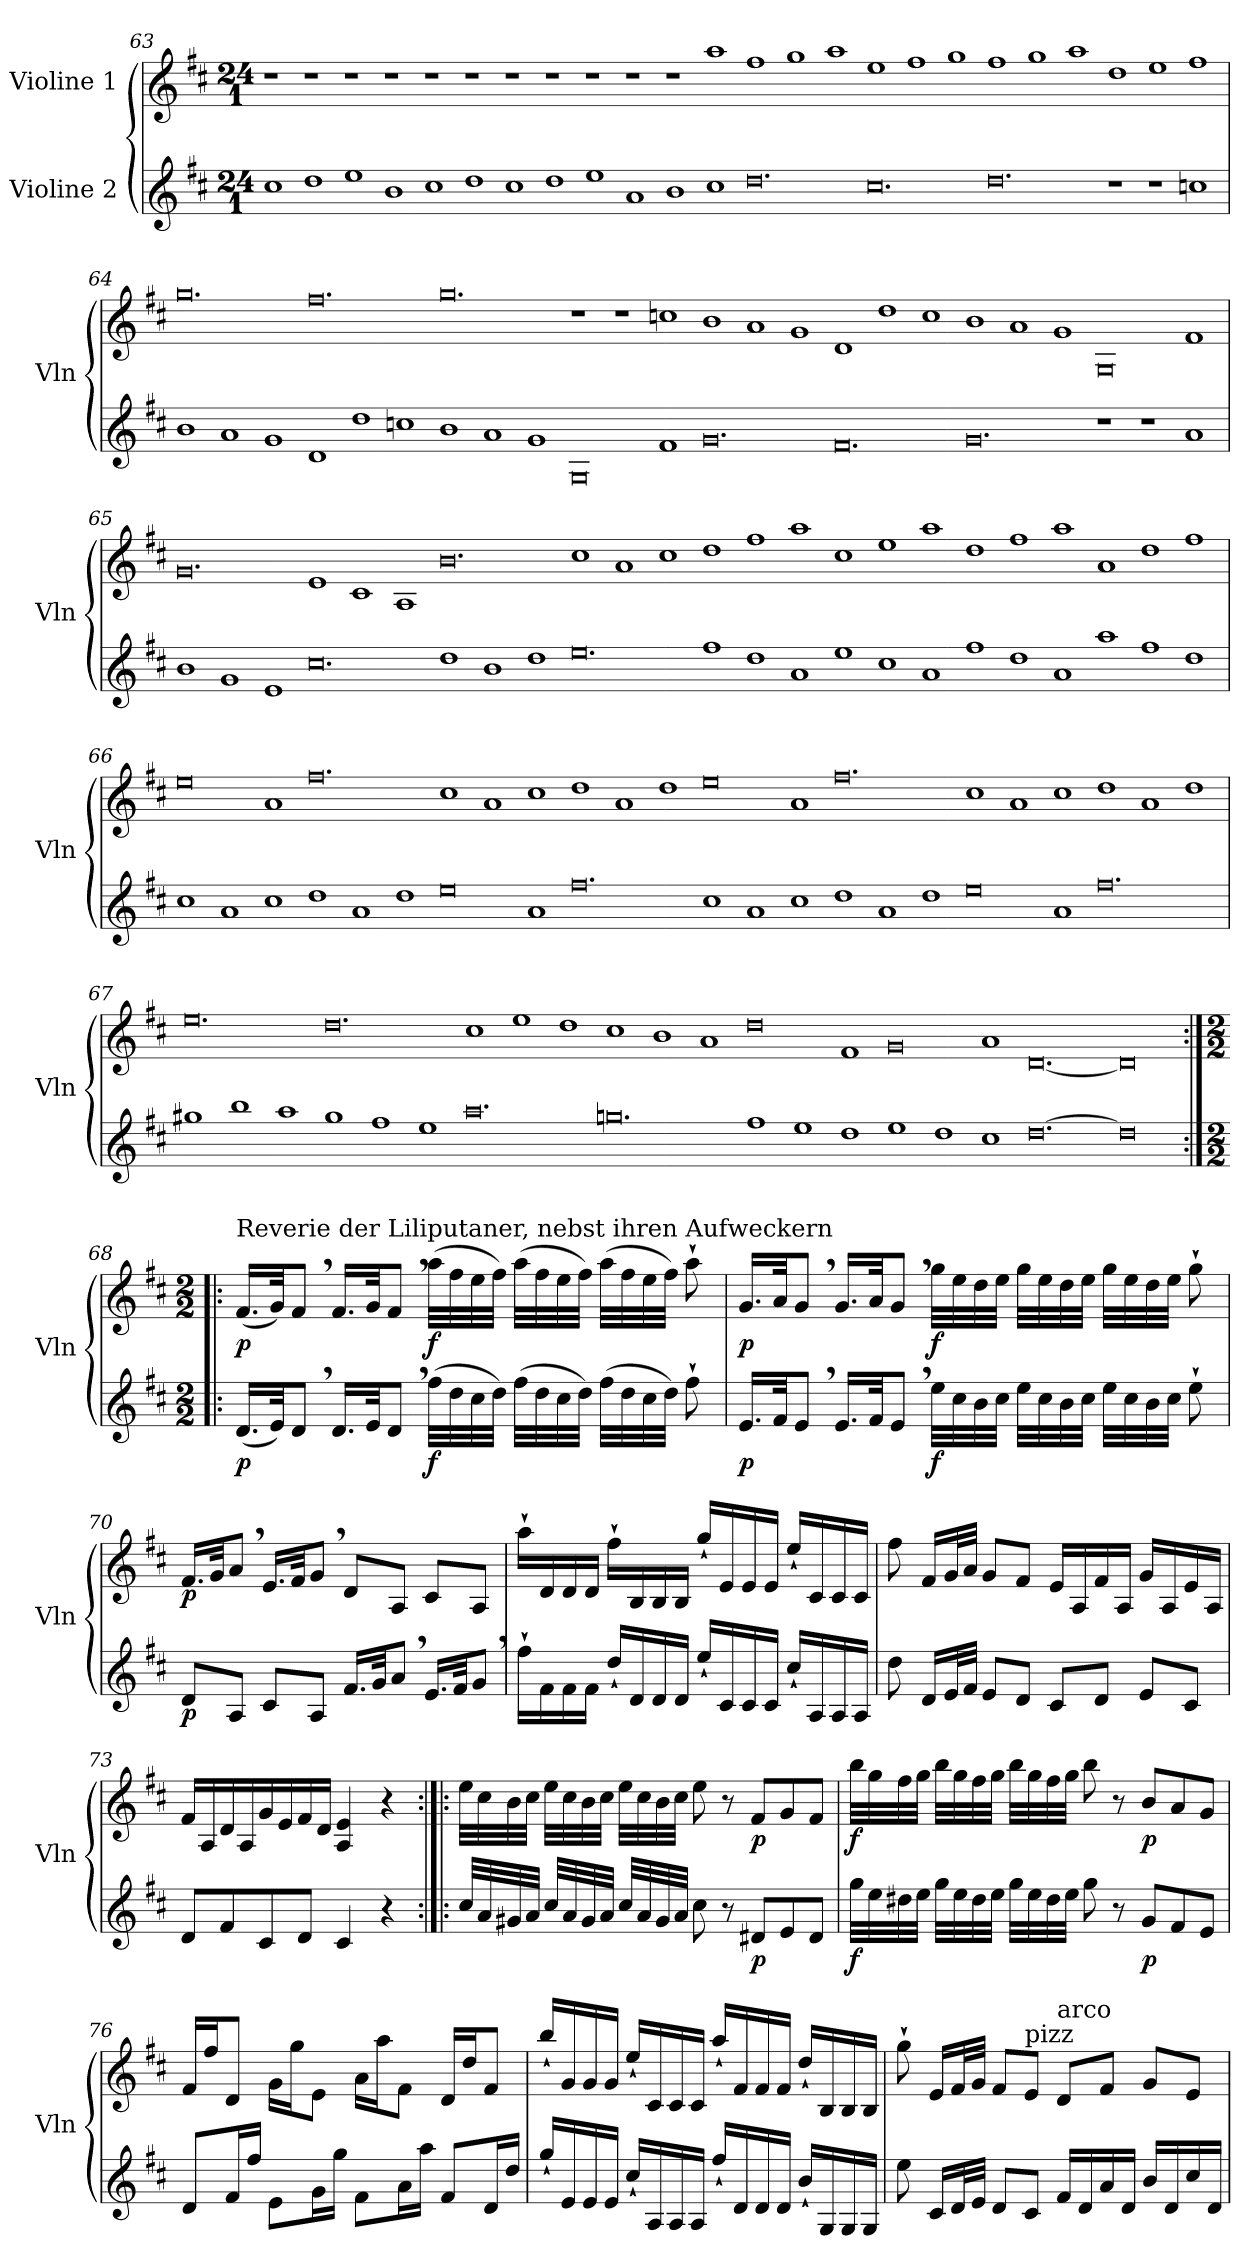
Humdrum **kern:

**kern	**dynam	**kern	**dynam
*part2	*part2	*part1	*part1
*staff2	*staff2	*staff1	*staff1
*I"Violine 2	*	*I"Violine 1	*
*I'Vln	*	*I'Vln	*
*clefG2	*	*clefG2	*
*k[f#c#]	*	*k[f#c#]	*
*D:	*	*D:	*
*M24/1	*	*M24/1	*
=63	=63	=63	=63
1cc#	.	1r	.
1dd	.	1r	.
1ee	.	1r	.
1b	.	1r	.
1cc#	.	1r	.
1dd	.	1r	.
1cc#	.	1r	.
1dd	.	1r	.
1ee	.	1r	.
1a	.	1r	.
1b	.	1r	.
1cc#	.	1aa	.
0.dd	.	1ff#	.
.	.	1gg	.
.	.	1aa	.
0.cc#	.	1ee	.
.	.	1ff#	.
.	.	1gg	.
0.dd	.	1ff#	.
.	.	1gg	.
.	.	1aa	.
1r	.	1dd	.
1r	.	1ee	.
1ccn	.	1ff#	.
!!LO:LB:g=z
=64	=64	=64	=64
1b	.	0.gg	.
1a	.	.	.
1g	.	.	.
1d	.	0.ff#	.
1dd	.	.	.
1ccn	.	.	.
1b	.	0.gg	.
1a	.	.	.
1g	.	.	.
0G	.	1r	.
.	.	1r	.
1f#	.	1ccn	.
0.g	.	1b	.
.	.	1a	.
.	.	1g	.
0.f#	.	1d	.
.	.	1dd	.
.	.	1cc	.
0.g	.	1b	.
.	.	1a	.
.	.	1g	.
1r	.	0G	.
1r	.	.	.
1a	.	1f#	.
!!LO:LB:g=z
=65	=65	=65	=65
1b	.	0.g	.
1g	.	.	.
1e	.	.	.
0.cc#	.	1e	.
.	.	1c#	.
.	.	1A	.
1dd	.	0.b	.
1b	.	.	.
1dd	.	.	.
0.ee	.	1cc#	.
.	.	1a	.
.	.	1cc#	.
1ff#	.	1dd	.
1dd	.	1ff#	.
1a	.	1aa	.
1ee	.	1cc#	.
1cc#	.	1ee	.
1a	.	1aa	.
1ff#	.	1dd	.
1dd	.	1ff#	.
1a	.	1aa	.
1aa	.	1a	.
1ff#	.	1dd	.
1dd	.	1ff#	.
!!LO:LB:g=z
=66	=66	=66	=66
1cc#	.	0ee	.
1a	.	.	.
1cc#	.	1a	.
1dd	.	0.ff#	.
1a	.	.	.
1dd	.	.	.
0ee	.	1cc#	.
.	.	1a	.
1a	.	1cc#	.
0.ff#	.	1dd	.
.	.	1a	.
.	.	1dd	.
1cc#	.	0ee	.
1a	.	.	.
1cc#	.	1a	.
1dd	.	0.ff#	.
1a	.	.	.
1dd	.	.	.
0ee	.	1cc#	.
.	.	1a	.
1a	.	1cc#	.
0.ff#	.	1dd	.
.	.	1a	.
.	.	1dd	.
!!LO:LB:g=z
=67	=67	=67	=67
1gg#X	.	0.ee	.
1bb	.	.	.
1aa	.	.	.
1gg#	.	0.dd	.
1ff#	.	.	.
1ee	.	.	.
0.aa	.	1cc#	.
.	.	1ee	.
.	.	1dd	.
0.ggn	.	1cc#	.
.	.	1b	.
.	.	1a	.
1ff#	.	0dd	.
1ee	.	.	.
1dd	.	1f#	.
1ee	.	0g	.
1dd	.	.	.
1cc#	.	1a	.
[0.dd	.	[0.d	.
0dd]	.	0d]	.
!!LO:PB:g=z
=68:|!|:	=68:|!|:	=68:|!|:	=68:|!|:
*M2/2	*	*M2/2	*
!	!	!LO:TX:a:t=Reverie der Liliputaner, nebst ihren Aufweckern	!
!	!LO:DY:b	!	!LO:DY:b
(16.d/LL	p	(16.f#/LL	p
32e/JK)	.	32g/JK)	.
8d,/J	.	8f#,/J	.
16.d/LL	.	16.f#/LL	.
32e/JK	.	32g/JK	.
8d,/J	.	8f#,/J	.
!	!LO:DY:b	!	!LO:DY:b
(32ff#\LLL	f	(32aa\LLL	f
32dd\	.	32ff#\	.
32cc#\	.	32ee\	.
32dd\JJJ)	.	32ff#\JJJ)	.
(32ff#\LLL	.	(32aa\LLL	.
32dd\	.	32ff#\	.
32cc#\	.	32ee\	.
32dd\JJJ)	.	32ff#\JJJ)	.
(32ff#\LLL	.	(32aa\LLL	.
32dd\	.	32ff#\	.
32cc#\	.	32ee\	.
32dd\JJJ)	.	32ff#\JJJ)	.
8ff#`Z\	.	8aa`Z\	.
=69	=69	=69	=69
!	!LO:DY:b	!	!LO:DY:b
16.e/LL	p	16.g/LL	p
32f#/JK	.	32a/JK	.
8e,/J	.	8g,/J	.
16.e/LL	.	16.g/LL	.
32f#/JK	.	32a/JK	.
8e,/J	.	8g,/J	.
!	!LO:DY:b	!	!LO:DY:b
32ee\LLL	f	32gg\LLL	f
32cc#\	.	32ee\	.
32b\	.	32dd\	.
32cc#\JJJ	.	32ee\JJJ	.
32ee\LLL	.	32gg\LLL	.
32cc#\	.	32ee\	.
32b\	.	32dd\	.
32cc#\JJJ	.	32ee\JJJ	.
32ee\LLL	.	32gg\LLL	.
32cc#\	.	32ee\	.
32b\	.	32dd\	.
32cc#\JJJ	.	32ee\JJJ	.
8ee`Z\	.	8gg`Z\	.
!!LO:LB:g=z
=70	=70	=70	=70
!	!LO:DY:b	!	!LO:DY:b
8d/L	p	16.f#/LL	p
.	.	32g/JK	.
8A/J	.	8a,/J	.
8c#/L	.	16.e/LL	.
.	.	32f#/JK	.
8A/J	.	8g,/J	.
16.f#/LL	.	8d/L	.
32g/JK	.	.	.
8a,/J	.	8A/J	.
16.e/LL	.	8c#/L	.
32f#/JK	.	.	.
8g,/J	.	8A/J	.
=71	=71	=71	=71
16ff#`\LL	.	16aa`\LL	.
16f#\	.	16d/	.
16f#\	.	16d/	.
16f#\JJ	.	16d/JJ	.
16dd`/LL	.	16ff#`\LL	.
16d/	.	16B/	.
16d/	.	16B/	.
16d/JJ	.	16B/JJ	.
16ee`/LL	.	16gg`\LL	.
16c#/	.	16e/	.
16c#/	.	16e/	.
16c#/JJ	.	16e/JJ	.
16cc#`/LL	.	16ee`\LL	.
16A/	.	16c#/	.
16A/	.	16c#/	.
16A/JJ	.	16c#/JJ	.
!!LO:LB:g=z
=72	=72	=72	=72
8dd\	.	8ff#\	.
16d/LL	.	16f#/LL	.
32e/L	.	32g/L	.
32f#/JJJ	.	32a/JJJ	.
8e/L	.	8g/L	.
8d/J	.	8f#/J	.
8c#/L	.	16e/LL	.
.	.	16A/	.
8d/J	.	16f#/	.
.	.	16A/JJ	.
8e/L	.	16g/LL	.
.	.	16A/	.
8c#/J	.	16e/	.
.	.	16A/JJ	.
=73	=73	=73	=73
8d/L	.	16f#/LL	.
.	.	16A/	.
8f#/	.	16d/	.
.	.	16A/	.
8c#/	.	16g/	.
.	.	16e/	.
8d/J	.	16f#/	.
.	.	16d/JJ	.
4c#/	.	4A/ 4e/	.
4r	.	4r	.
!!LO:LB:g=z
=74:|!|:	=74:|!|:	=74:|!|:	=74:|!|:
32cc#/LLL	.	32ee\LLL	.
32a/	.	32cc#\	.
32g#X/	.	32b\	.
32a/JJJ	.	32cc#\JJJ	.
32cc#/LLL	.	32ee\LLL	.
32a/	.	32cc#\	.
32g#/	.	32b\	.
32a/JJJ	.	32cc#\JJJ	.
32cc#/LLL	.	32ee\LLL	.
32a/	.	32cc#\	.
32g#/	.	32b\	.
32a/JJJ	.	32cc#\JJJ	.
8cc#\	.	8ee\	.
8r	.	8r	.
!	!LO:DY:b	!	!LO:DY:b
8d#X/L	p	8f#/L	p
8e/	.	8g/	.
8d#/J	.	8f#/J	.
=75	=75	=75	=75
!	!LO:DY:b	!	!LO:DY:b
32gg\LLL	f	32bb\LLL	f
32ee\	.	32gg\	.
32dd#X\	.	32ff#\	.
32ee\JJJ	.	32gg\JJJ	.
32gg\LLL	.	32bb\LLL	.
32ee\	.	32gg\	.
32dd#\	.	32ff#\	.
32ee\JJJ	.	32gg\JJJ	.
32gg\LLL	.	32bb\LLL	.
32ee\	.	32gg\	.
32dd#\	.	32ff#\	.
32ee\JJJ	.	32gg\JJJ	.
8gg\	.	8bb\	.
8r	.	8r	.
!	!LO:DY:b	!	!LO:DY:b
8g/L	p	8b/L	p
8f#/	.	8a/	.
8e/J	.	8g/J	.
!!LO:LB:g=z
=76	=76	=76	=76
8d/L	.	16f#/LL	.
.	.	16ff#/J	.
16f#/L	.	8d/J	.
16ff#/JJ	.	.	.
8e\L	.	16g\LL	.
.	.	16gg\J	.
16g\L	.	8e\J	.
16gg\JJ	.	.	.
8f#\L	.	16a\LL	.
.	.	16aa\J	.
16a\L	.	8f#\J	.
16aa\JJ	.	.	.
8f#/L	.	16d/LL	.
.	.	16dd/J	.
16d/L	.	8f#/J	.
16dd/JJ	.	.	.
=77	=77	=77	=77
16gg`\LL	.	16bb`\LL	.
16e/	.	16g/	.
16e/	.	16g/	.
16e/JJ	.	16g/JJ	.
16cc#`\LL	.	16ee`\LL	.
16A/	.	16c#/	.
16A/	.	16c#/	.
16A/JJ	.	16c#/JJ	.
16ff#`\LL	.	16aa`\LL	.
16d/	.	16f#/	.
16d/	.	16f#/	.
16d/JJ	.	16f#/JJ	.
16b`\LL	.	16dd`/LL	.
16G/	.	16B/	.
16G/	.	16B/	.
16G/JJ	.	16B/JJ	.
!!LO:PB:g=z
=78	=78	=78	=78
8ee\	.	8gg`\	.
16c#/LL	.	16e/LL	.
32d/L	.	32f#/L	.
32e/JJJ	.	32g/JJJ	.
8d/L	.	8f#/L	.
!	!	!LO:TX:a:t=pizz	!
8c#/J	.	8e/J	.
!	!	!LO:TX:a:t=arco	!
16f#/LL	.	8d/L	.
16d/	.	.	.
16a/	.	8f#/J	.
16d/JJ	.	.	.
16b/LL	.	8g/L	.
16d/	.	.	.
16cc#/	.	8e/J	.
16d/JJ	.	.	.
=	=	=	=
*-	*-	*-	*-
